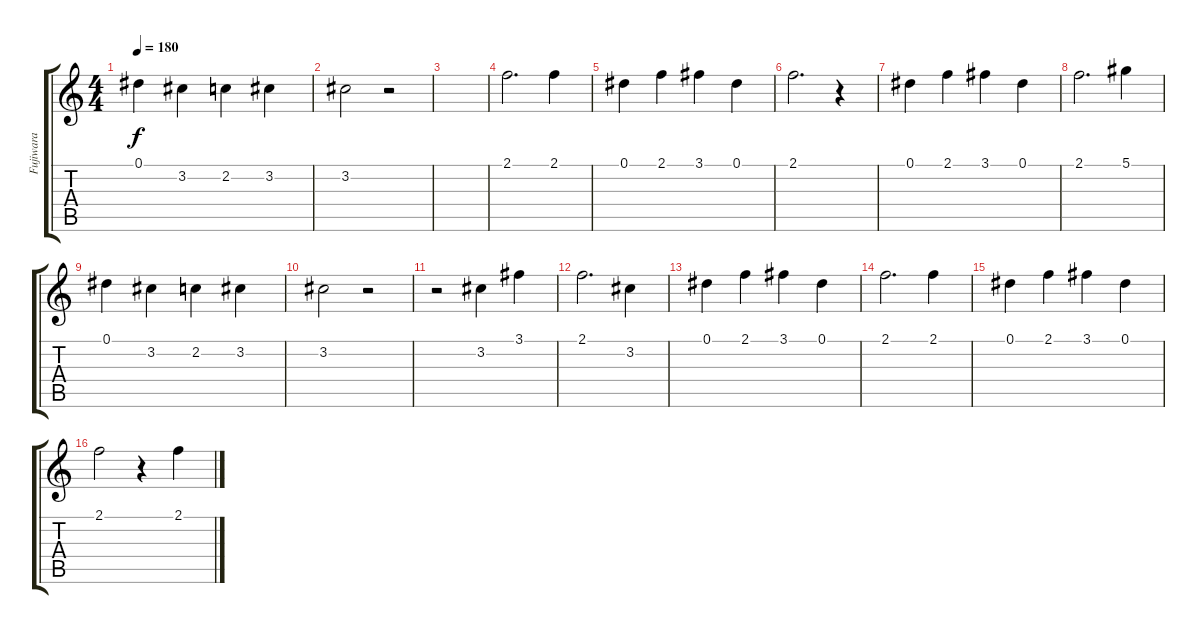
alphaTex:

\track ("Fujiwara" "Fujiwara") {instrument electricguitarjazz}
\staff {score tabs}
\tuning (Eb4 Bb3 Gb3 Db3 Ab2 Eb2) {hide}
\ts (4 4)
\tempo 180
\clef g2
\ks c
0.1.4{dy f} 3.2.4 2.2.4 3.2.4 |
3.2.2 r.2 |
|
2.1.2{d} 2.1.4 |
0.1.4 2.1.4 3.1.4 0.1.4 |
2.1.2{d} r.4 |
0.1.4 2.1.4 3.1.4 0.1.4 |
2.1.2{d} 5.1.4 |
0.1.4 3.2.4 2.2.4 3.2.4 |
3.2.2 r.2 |
r.2 3.2.4 3.1.4 |
2.1.2{d} 3.2.4 |
0.1.4 2.1.4 3.1.4 0.1.4 |
2.1.2{d} 2.1.4 |
0.1.4 2.1.4 3.1.4 0.1.4 |
2.1.2 r.4 2.1.4
